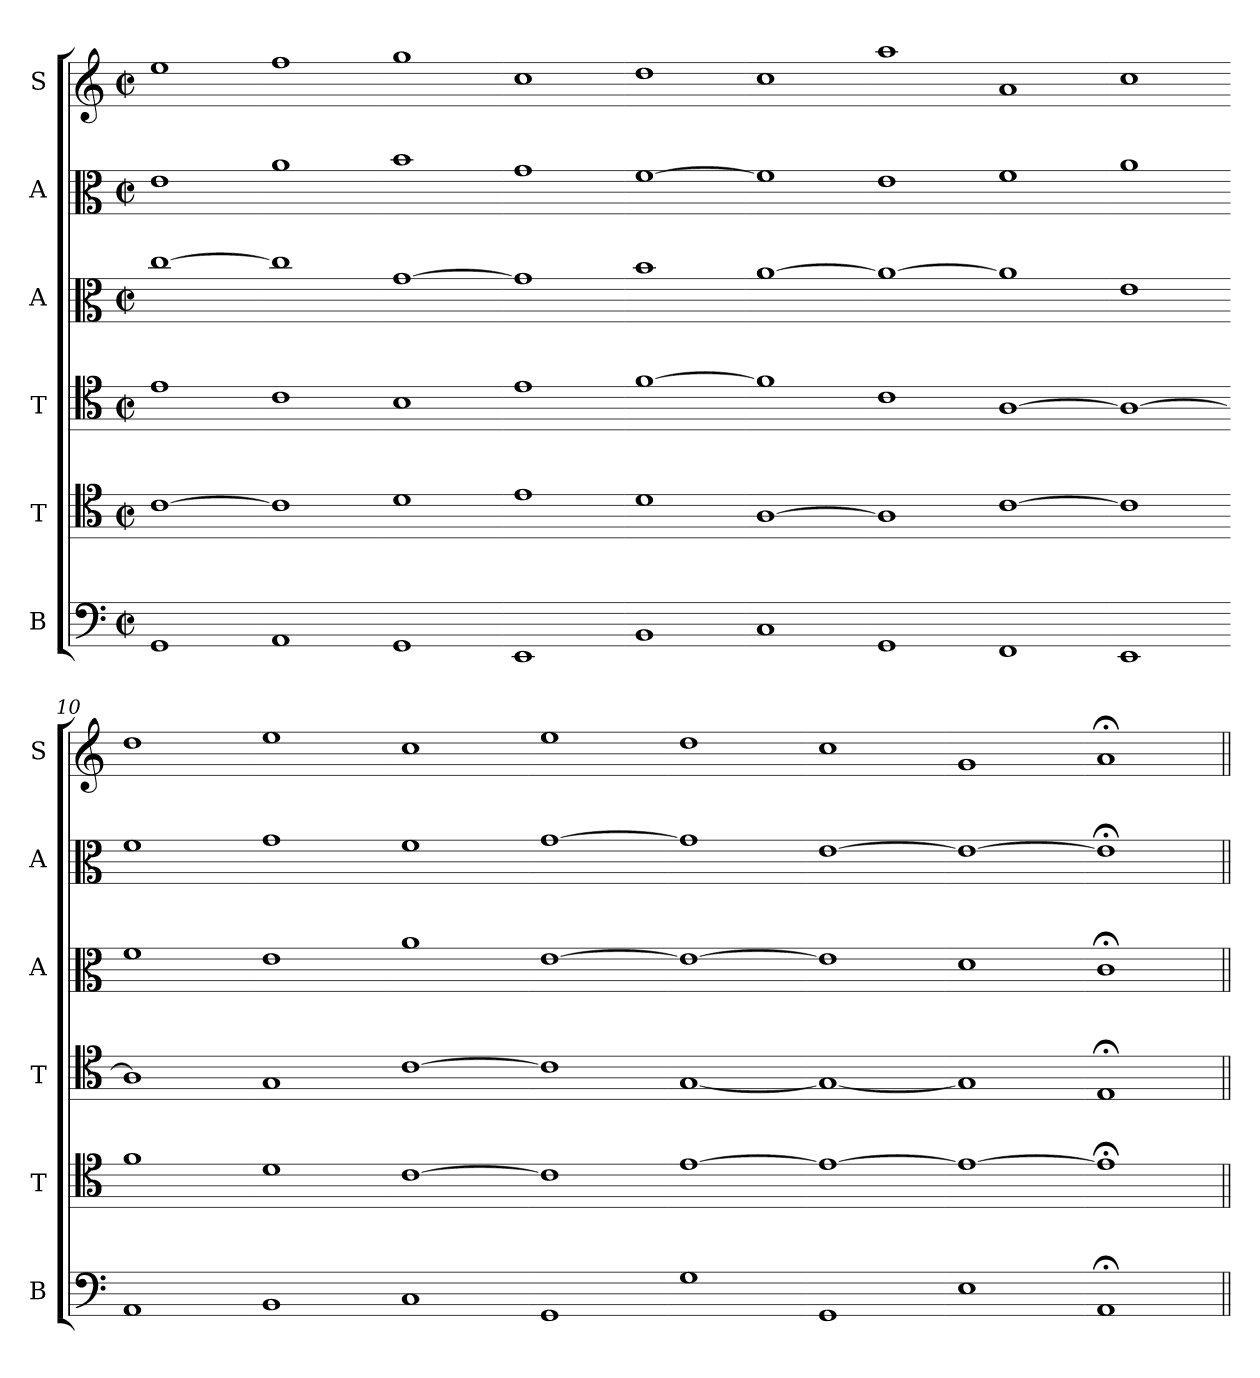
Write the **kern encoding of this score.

**kern	**kern	**kern	**kern	**kern	**kern
*part6	*part5	*part4	*part3	*part2	*part1
*staff6	*staff5	*staff4	*staff3	*staff2	*staff1
*I"B	*I"T	*I"T	*I"A	*I"A	*I"S
*I'B	*I'T	*I'T	*I'A	*I'A	*I'S
*clefF4	*clefC4	*clefC4	*clefC3	*clefC3	*clefG2
*k[]	*k[]	*k[]	*k[]	*k[]	*k[]
*M2/2	*M2/2	*M2/2	*M2/2	*M2/2	*M2/2
*met(c|)	*met(c|)	*met(c|)	*met(c|)	*met(c|)	*met(c|)
*MM208	*MM208	*MM208	*MM208	*MM208	*MM208
=1	=1	=1	=1	=1	=1
1GG	[1c	1e	[1cc	1e	1ee
=2-	=2-	=2-	=2-	=2-	=2-
1AA	1c]	1c	1cc]	1a	1ff
=3-	=3-	=3-	=3-	=3-	=3-
1GG	1d	1B	[1g	1b	1gg
=4-	=4-	=4-	=4-	=4-	=4-
1EE	1e	1e	1g]	1g	1cc
=5-	=5-	=5-	=5-	=5-	=5-
1BB	1d	[1f	1b	[1f	1dd
=6-	=6-	=6-	=6-	=6-	=6-
1C	[1A	1f]	[1a	1f]	1cc
=7-	=7-	=7-	=7-	=7-	=7-
1GG	1A]	1c	1a_	1e	1aa
=8-	=8-	=8-	=8-	=8-	=8-
1FF	[1c	[1A	1a]	1f	1a
=9-	=9-	=9-	=9-	=9-	=9-
1EE	1c]	1A_	1e	1a	1cc
=10-	=10-	=10-	=10-	=10-	=10-
1AA	1f	1A]	1f	1f	1dd
=11-	=11-	=11-	=11-	=11-	=11-
1BB	1d	1G	1e	1g	1ee
=12-	=12-	=12-	=12-	=12-	=12-
1C	[1c	[1c	1a	1f	1cc
=13-	=13-	=13-	=13-	=13-	=13-
1GG	1c]	1c]	[1e	[1g	1ee
=14-	=14-	=14-	=14-	=14-	=14-
1G	[1e	[1G	1e_	1g]	1dd
=15-	=15-	=15-	=15-	=15-	=15-
1GG	1e_	1G_	1e]	[1e	1cc
=16-	=16-	=16-	=16-	=16-	=16-
1E	1e_	1G]	1d	1e_	1g
=17-	=17-	=17-	=17-	=17-	=17-
1AA;<	1e;<]	1E;<	1c;<	1e;]	1a;<
=||	=||	=||	=||	=||	=||
*-	*-	*-	*-	*-	*-
